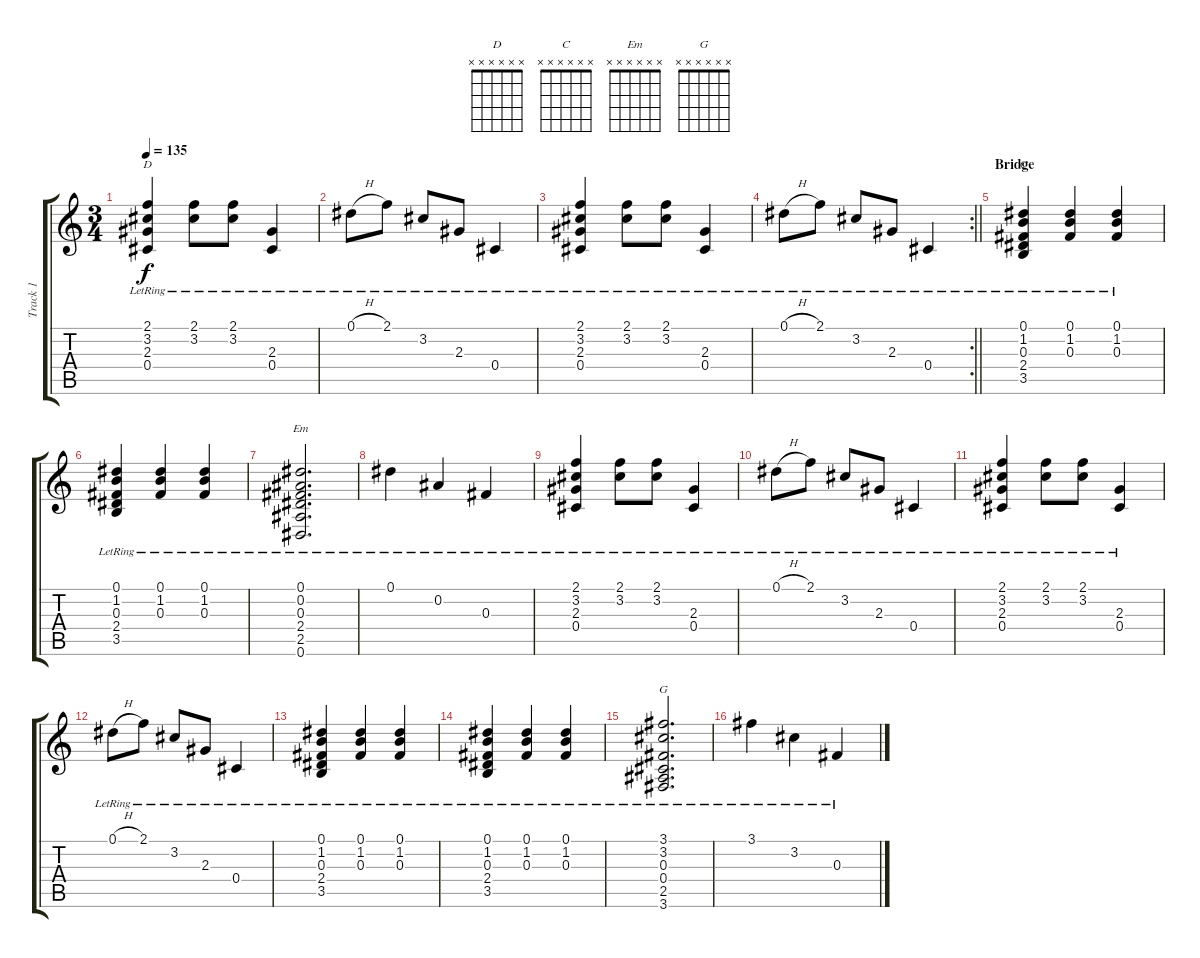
\track ("Track 1" "Track 1") {instrument acousticguitarsteel}
\staff {score tabs}
\tuning (Eb4 Bb3 Gb3 Db3 Ab2 Eb2) {hide}
\chord ("D" x x x x x x)
\chord ("C" x x x x x x)
\chord ("Em" x x x x x x)
\chord ("G" x x x x x x)
\ts (3 4)
\tempo 135
\clef g2
\ks c
(2.1{lr} 3.2{lr} 2.3{lr} 0.4{lr}).4{ch "D" dy f} (2.1{lr} 3.2{lr}).8 (2.1{lr} 3.2{lr}).8 (2.3{lr} 0.4{lr}).4 |
0.1{h lr}.8 2.1{lr}.8 3.2{lr}.8 2.3{lr}.8 0.4{lr}.4 |
(2.1{lr} 3.2{lr} 2.3{lr} 0.4{lr}).4 (2.1{lr} 3.2{lr}).8 (2.1{lr} 3.2{lr}).8 (2.3{lr} 0.4{lr}).4 |
\rc 2
\barLineRight lightlight
0.1{h lr}.8 2.1{lr}.8 3.2{lr}.8 2.3{lr}.8 0.4{lr}.4 |
\section ("" "Bridge")
(0.1{lr} 1.2{lr} 0.3{lr} 2.4{lr} 3.5{lr}).4{ch "C"} (0.1{lr} 1.2{lr} 0.3{lr}).4 (0.1{lr} 1.2{lr} 0.3{lr}).4 |
(0.1{lr} 1.2{lr} 0.3{lr} 2.4{lr} 3.5{lr}).4 (0.1{lr} 1.2{lr} 0.3{lr}).4 (0.1{lr} 1.2{lr} 0.3{lr}).4 |
(0.1{lr} 0.2{lr} 0.3{lr} 2.4{lr} 2.5{lr} 0.6{lr}).2{d ch "Em"} |
0.1{lr}.4 0.2{lr}.4 0.3{lr}.4 |
(2.1{lr} 3.2{lr} 2.3{lr} 0.4{lr}).4 (2.1{lr} 3.2{lr}).8 (2.1{lr} 3.2{lr}).8 (2.3{lr} 0.4{lr}).4 |
0.1{h lr}.8 2.1{lr}.8 3.2{lr}.8 2.3{lr}.8 0.4{lr}.4 |
(2.1{lr} 3.2{lr} 2.3{lr} 0.4{lr}).4 (2.1{lr} 3.2{lr}).8 (2.1{lr} 3.2{lr}).8 (2.3{lr} 0.4{lr}).4 |
0.1{h lr}.8 2.1{lr}.8 3.2{lr}.8 2.3{lr}.8 0.4{lr}.4 |
(0.1{lr} 1.2{lr} 0.3{lr} 2.4{lr} 3.5{lr}).4 (0.1{lr} 1.2{lr} 0.3{lr}).4 (0.1{lr} 1.2{lr} 0.3{lr}).4 |
(0.1{lr} 1.2{lr} 0.3{lr} 2.4{lr} 3.5{lr}).4 (0.1{lr} 1.2{lr} 0.3{lr}).4 (0.1{lr} 1.2{lr} 0.3{lr}).4 |
(3.1{lr} 3.2{lr} 0.3{lr} 0.4{lr} 2.5{lr} 3.6{lr}).2{d ch "G"} |
3.1{lr}.4 3.2{lr}.4 0.3{lr}.4
